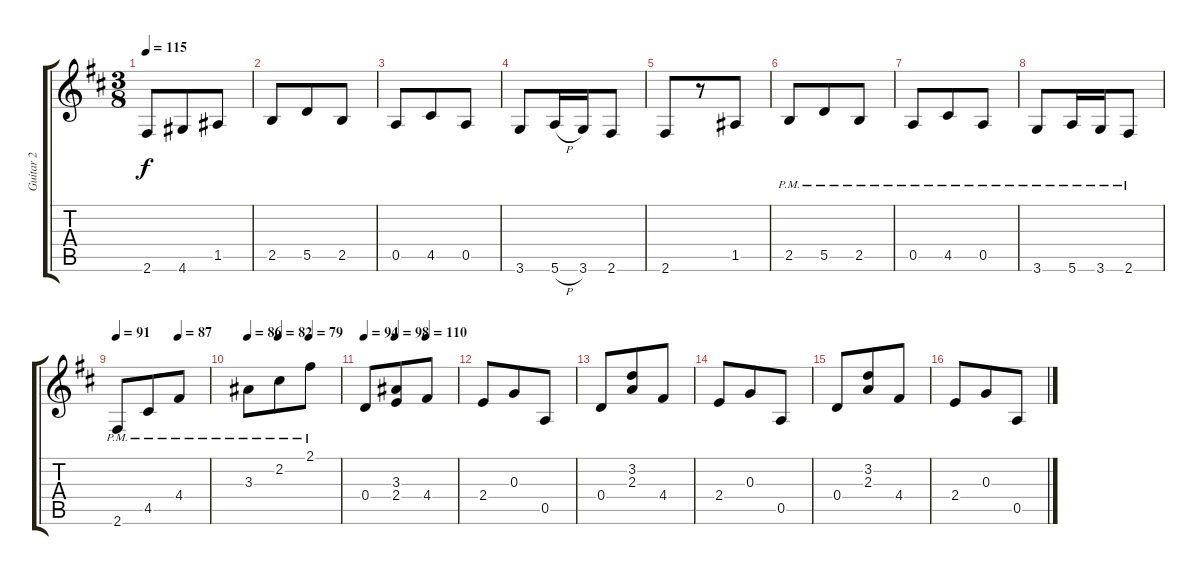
\track ("Guitar 2" "Guitar 2") {instrument acousticguitarnylon}
\staff {score tabs}
\tuning (E4 B3 G3 D3 A2 E2) {hide}
\ts (3 8)
\tempo 115
\clef g2
\ks d
2.6.8{dy f} 4.6.8 1.5.8 |
2.5.8 5.5.8 2.5.8 |
0.5.8 4.5.8 0.5.8 |
3.6.8 5.6{h}.16 3.6.16 2.6.8 |
2.6.8 r.8 1.5.8 |
2.5{pm}.8 5.5{pm}.8 2.5{pm}.8 |
0.5{pm}.8 4.5{pm}.8 0.5{pm}.8 |
3.6{pm}.8 5.6{pm}.16 3.6{pm}.16 2.6{pm}.8 |
\tempo 91
\tempo (87 0.6666666666666666)
2.6{pm}.8 4.5{pm}.8 4.4{pm}.8 |
\tempo 86
\tempo (82 0.3333333333333333)
\tempo (79 0.6666666666666666)
3.3{pm}.8 2.2{pm}.8 2.1{pm}.8 |
\tempo 94
\tempo (98 0.3333333333333333)
\tempo (110 0.6666666666666666)
0.4.8 (3.3 2.4).8 4.4.8 |
2.4.8 0.3.8 0.5.8 |
0.4.8 (3.2 2.3).8 4.4.8 |
2.4.8 0.3.8 0.5.8 |
0.4.8 (3.2 2.3).8 4.4.8 |
2.4.8 0.3.8 0.5.8
